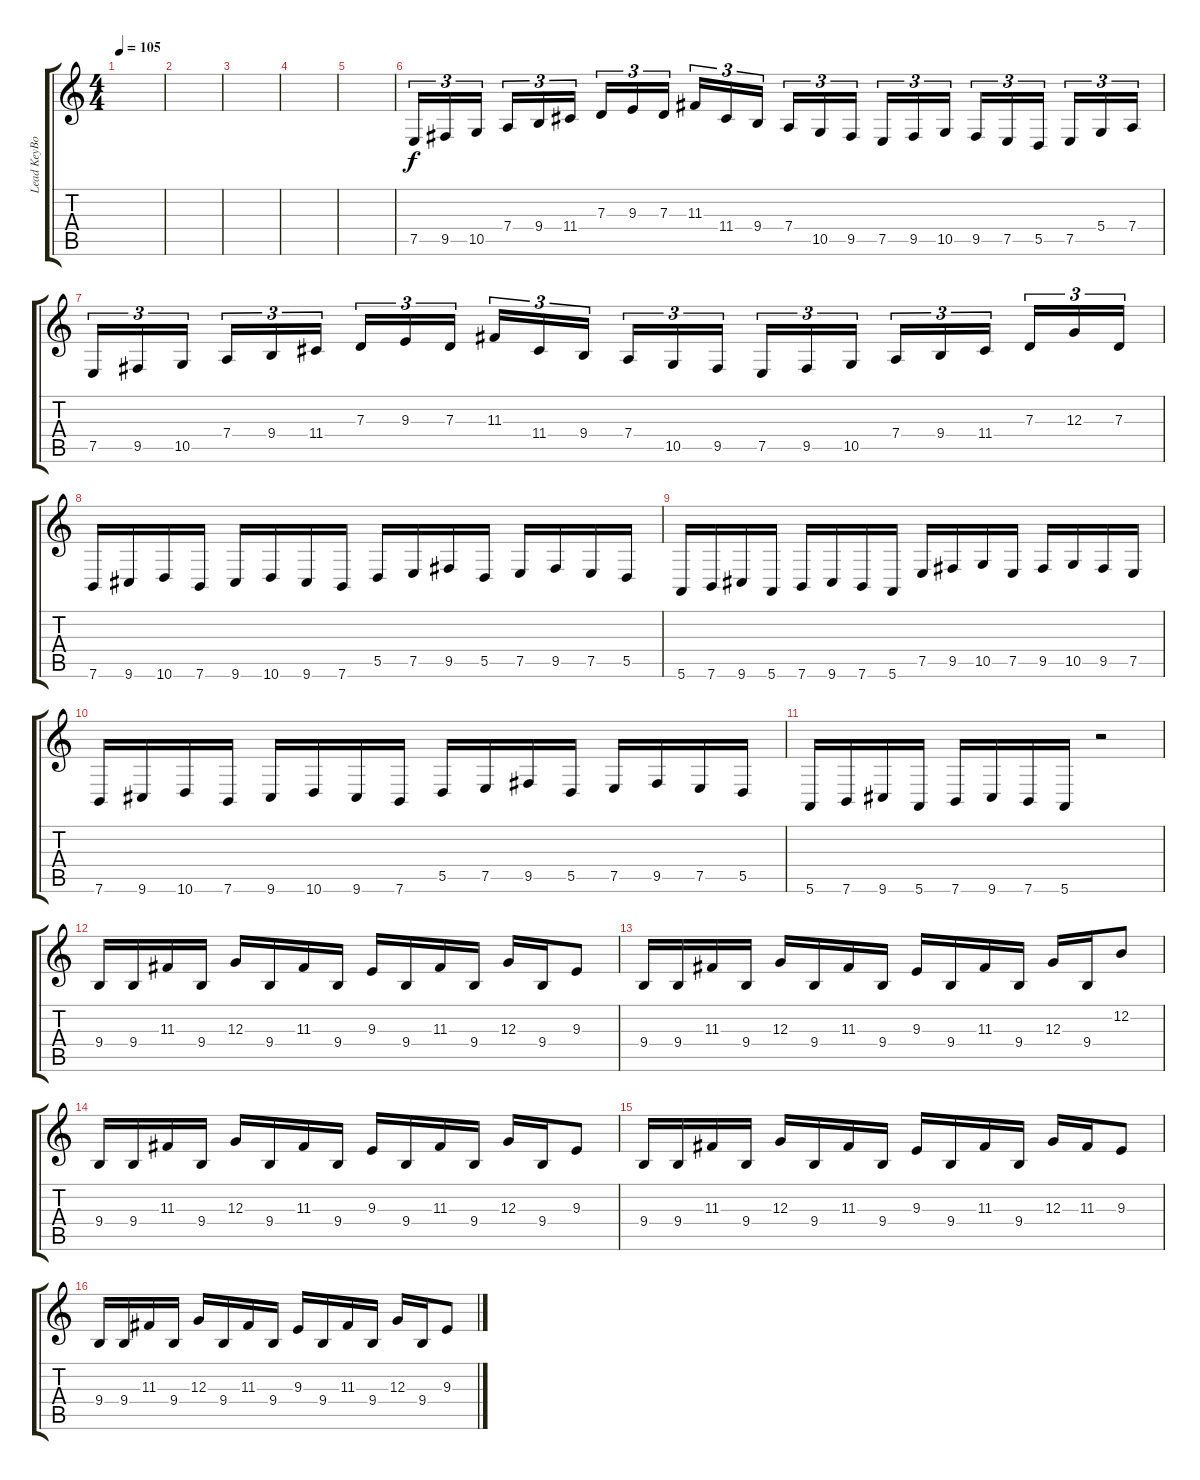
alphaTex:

\track ("Lead KeyBoard" "Lead KeyBo") {instrument tremolostrings}
\staff {score tabs}
\tuning (E4 B3 G3 D3 A2 E2) {hide}
\ts (4 4)
\tempo 105
\clef g2
\ks c
|
|
|
|
|
7.5.16{tu (3 2) instrument harpsichord} 9.5.16{tu (3 2)} 10.5.16{tu (3 2)} 7.4.16{tu (3 2)} 9.4.16{tu (3 2)} 11.4.16{tu (3 2)} 7.3.16{tu (3 2)} 9.3.16{tu (3 2)} 7.3.16{tu (3 2)} 11.3.16{tu (3 2)} 11.4.16{tu (3 2)} 9.4.16{tu (3 2)} 7.4.16{tu (3 2)} 10.5.16{tu (3 2)} 9.5.16{tu (3 2)} 7.5.16{tu (3 2)} 9.5.16{tu (3 2)} 10.5.16{tu (3 2)} 9.5.16{tu (3 2)} 7.5.16{tu (3 2)} 5.5.16{tu (3 2)} 7.5.16{tu (3 2)} 5.4.16{tu (3 2)} 7.4.16{tu (3 2)} |
7.5.16{tu (3 2)} 9.5.16{tu (3 2)} 10.5.16{tu (3 2)} 7.4.16{tu (3 2)} 9.4.16{tu (3 2)} 11.4.16{tu (3 2)} 7.3.16{tu (3 2)} 9.3.16{tu (3 2)} 7.3.16{tu (3 2)} 11.3.16{tu (3 2)} 11.4.16{tu (3 2)} 9.4.16{tu (3 2)} 7.4.16{tu (3 2)} 10.5.16{tu (3 2)} 9.5.16{tu (3 2)} 7.5.16{tu (3 2)} 9.5.16{tu (3 2)} 10.5.16{tu (3 2)} 7.4.16{tu (3 2)} 9.4.16{tu (3 2)} 11.4.16{tu (3 2)} 7.3.16{tu (3 2)} 12.3.16{tu (3 2)} 7.3.16{tu (3 2)} |
7.6.16{instrument tremolostrings} 9.6.16 10.6.16 7.6.16 9.6.16 10.6.16 9.6.16 7.6.16 5.5.16 7.5.16 9.5.16 5.5.16 7.5.16 9.5.16 7.5.16 5.5.16 |
5.6.16 7.6.16 9.6.16 5.6.16 7.6.16 9.6.16 7.6.16 5.6.16 7.5.16 9.5.16 10.5.16 7.5.16 9.5.16 10.5.16 9.5.16 7.5.16 |
7.6.16 9.6.16 10.6.16 7.6.16 9.6.16 10.6.16 9.6.16 7.6.16 5.5.16 7.5.16 9.5.16 5.5.16 7.5.16 9.5.16 7.5.16 5.5.16 |
5.6.16 7.6.16 9.6.16 5.6.16 7.6.16 9.6.16 7.6.16 5.6.16 r.2 |
9.4.16 9.4.16 11.3.16 9.4.16 12.3.16 9.4.16 11.3.16 9.4.16 9.3.16 9.4.16 11.3.16 9.4.16 12.3.16 9.4.16 9.3.8 |
9.4.16 9.4.16 11.3.16 9.4.16 12.3.16 9.4.16 11.3.16 9.4.16 9.3.16 9.4.16 11.3.16 9.4.16 12.3.16 9.4.16 12.2.8 |
9.4.16 9.4.16 11.3.16 9.4.16 12.3.16 9.4.16 11.3.16 9.4.16 9.3.16 9.4.16 11.3.16 9.4.16 12.3.16 9.4.16 9.3.8 |
9.4.16 9.4.16 11.3.16 9.4.16 12.3.16 9.4.16 11.3.16 9.4.16 9.3.16 9.4.16 11.3.16 9.4.16 12.3.16 11.3.16 9.3.8 |
9.4.16 9.4.16 11.3.16 9.4.16 12.3.16 9.4.16 11.3.16 9.4.16 9.3.16 9.4.16 11.3.16 9.4.16 12.3.16 9.4.16 9.3.8
